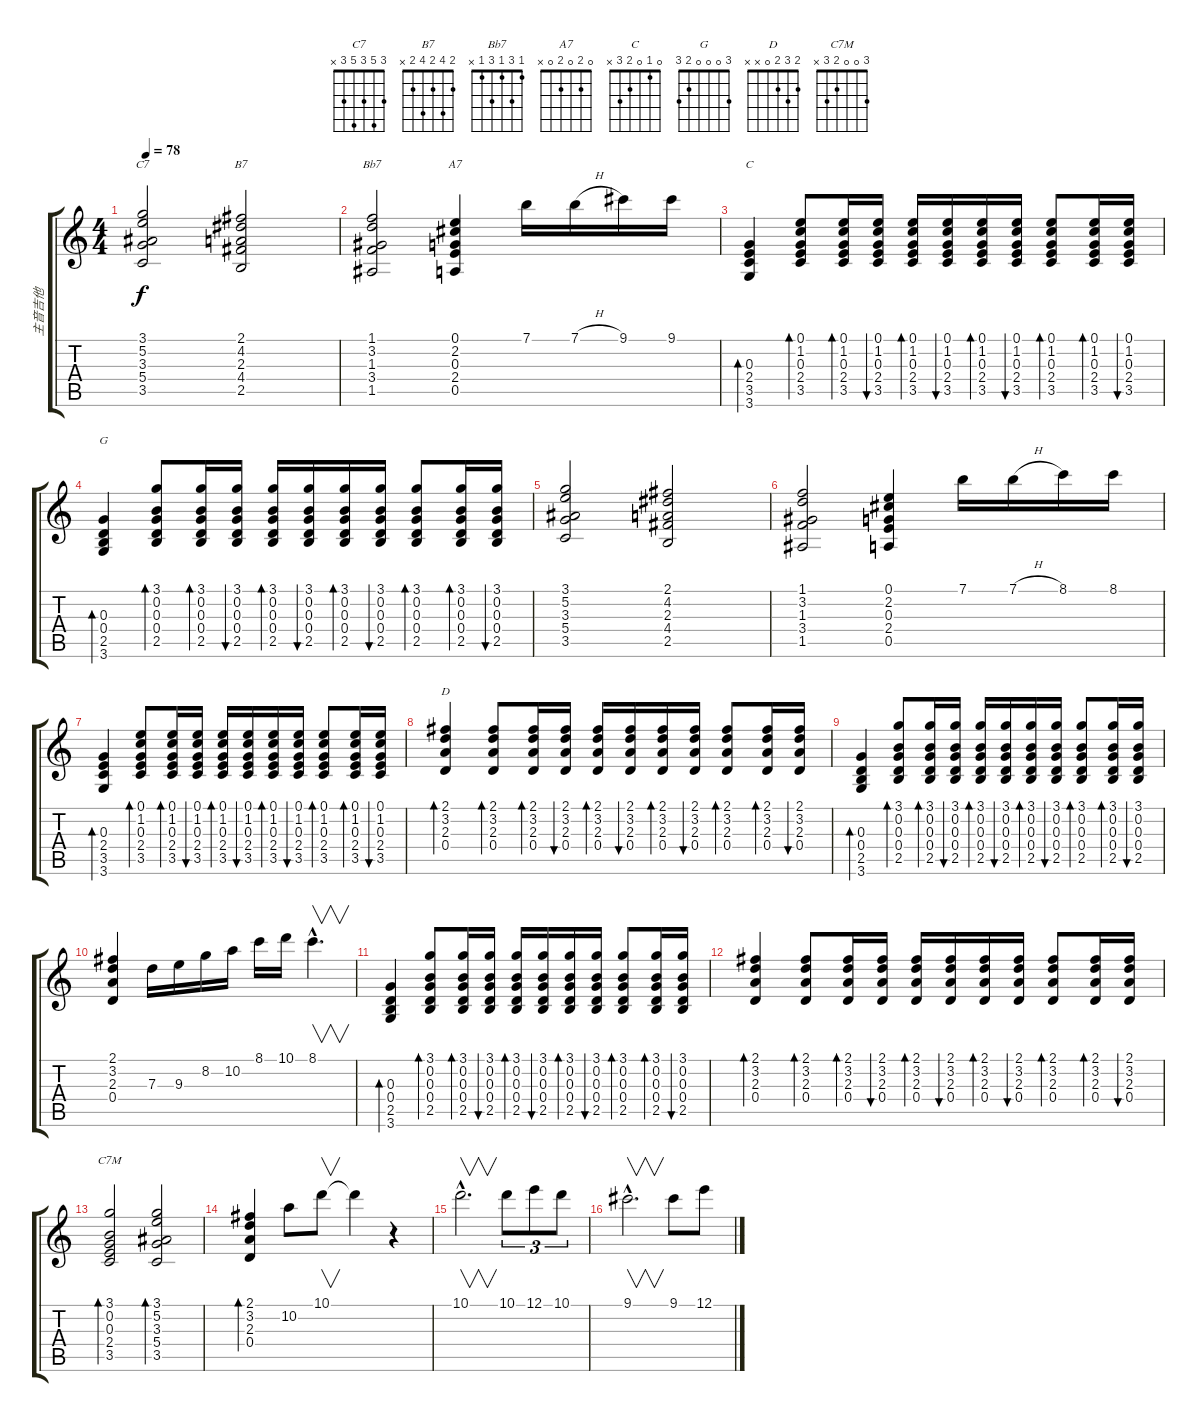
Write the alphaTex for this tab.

\track ("主音吉他" "主音吉他") {instrument electricguitarjazz}
\staff {score tabs}
\tuning (E4 B3 G3 D3 A2 E2) {hide}
\chord ("C7" 3 5 3 5 3 x)
\chord ("B7" 2 4 2 4 2 x)
\chord ("Bb7" 1 3 1 3 1 x)
\chord ("A7" 0 2 0 2 0 x)
\chord ("C" 0 1 0 2 3 x)
\chord ("G" 3 0 0 0 2 3)
\chord ("D" 2 3 2 0 x x)
\chord ("C7M" 3 0 0 2 3 x)
\ts (4 4)
\tempo 78
\clef g2
\ks c
(3.1 5.2 3.3 5.4 3.5).2{ch "C7" dy f} (2.1 4.2 2.3 4.4 2.5).2{ch "B7"} |
(1.1 3.2 1.3 3.4 1.5).2{ch "Bb7"} (0.1 2.2 0.3 2.4 0.5).4{ch "A7"} 7.1.16 7.1{h}.16 9.1.16 9.1.16 |
(0.3 2.4 3.5 3.6).4{bd 60 ch "C"} (0.1 1.2 0.3 2.4 3.5).8{bd 60} (0.1 1.2 0.3 2.4 3.5).16{bd 60} (0.1 1.2 0.3 2.4 3.5).16{bu 60} (0.1 1.2 0.3 2.4 3.5).16{bd 60} (0.1 1.2 0.3 2.4 3.5).16{bu 60} (0.1 1.2 0.3 2.4 3.5).16{bd 60} (0.1 1.2 0.3 2.4 3.5).16{bu 60} (0.1 1.2 0.3 2.4 3.5).8{bd 60} (0.1 1.2 0.3 2.4 3.5).16{bd 60} (0.1 1.2 0.3 2.4 3.5).16{bu 60} |
(0.3 0.4 2.5 3.6).4{bd 60 ch "G"} (3.1 0.2 0.3 0.4 2.5).8{bd 60} (3.1 0.2 0.3 0.4 2.5).16{bd 60} (3.1 0.2 0.3 0.4 2.5).16{bu 60} (3.1 0.2 0.3 0.4 2.5).16{bd 60} (3.1 0.2 0.3 0.4 2.5).16{bu 60} (3.1 0.2 0.3 0.4 2.5).16{bd 60} (3.1 0.2 0.3 0.4 2.5).16{bu 60} (3.1 0.2 0.3 0.4 2.5).8{bd 60} (3.1 0.2 0.3 0.4 2.5).16{bd 60} (3.1 0.2 0.3 0.4 2.5).16{bu 60} |
(3.1 5.2 3.3 5.4 3.5).2 (2.1 4.2 2.3 4.4 2.5).2 |
(1.1 3.2 1.3 3.4 1.5).2 (0.1 2.2 0.3 2.4 0.5).4 7.1.16 7.1{h}.16 8.1.16 8.1.16 |
(0.3 2.4 3.5 3.6).4{bd 60} (0.1 1.2 0.3 2.4 3.5).8{bd 60} (0.1 1.2 0.3 2.4 3.5).16{bd 60} (0.1 1.2 0.3 2.4 3.5).16{bu 60} (0.1 1.2 0.3 2.4 3.5).16{bd 60} (0.1 1.2 0.3 2.4 3.5).16{bu 60} (0.1 1.2 0.3 2.4 3.5).16{bd 60} (0.1 1.2 0.3 2.4 3.5).16{bu 60} (0.1 1.2 0.3 2.4 3.5).8{bd 60} (0.1 1.2 0.3 2.4 3.5).16{bd 60} (0.1 1.2 0.3 2.4 3.5).16{bu 60} |
(2.1 3.2 2.3 0.4).4{bd 60 ch "D"} (2.1 3.2 2.3 0.4).8{bd 60} (2.1 3.2 2.3 0.4).16{bd 60} (2.1 3.2 2.3 0.4).16{bu 60} (2.1 3.2 2.3 0.4).16{bd 60} (2.1 3.2 2.3 0.4).16{bu 60} (2.1 3.2 2.3 0.4).16{bd 60} (2.1 3.2 2.3 0.4).16{bu 60} (2.1 3.2 2.3 0.4).8{bd 60} (2.1 3.2 2.3 0.4).16{bd 60} (2.1 3.2 2.3 0.4).16{bu 60} |
(0.3 0.4 2.5 3.6).4{bd 60} (3.1 0.2 0.3 0.4 2.5).8{bd 60} (3.1 0.2 0.3 0.4 2.5).16{bd 60} (3.1 0.2 0.3 0.4 2.5).16{bu 60} (3.1 0.2 0.3 0.4 2.5).16{bd 60} (3.1 0.2 0.3 0.4 2.5).16{bu 60} (3.1 0.2 0.3 0.4 2.5).16{bd 60} (3.1 0.2 0.3 0.4 2.5).16{bu 60} (3.1 0.2 0.3 0.4 2.5).8{bd 60} (3.1 0.2 0.3 0.4 2.5).16{bd 60} (3.1 0.2 0.3 0.4 2.5).16{bu 60} |
(2.1 3.2 2.3 0.4).4 7.3.16 9.3.16 8.2.16 10.2.16 8.1.16 10.1.16 8.1{hac}.4{v d} |
(0.3 0.4 2.5 3.6).4{bd 60} (3.1 0.2 0.3 0.4 2.5).8{bd 60} (3.1 0.2 0.3 0.4 2.5).16{bd 60} (3.1 0.2 0.3 0.4 2.5).16{bu 60} (3.1 0.2 0.3 0.4 2.5).16{bd 60} (3.1 0.2 0.3 0.4 2.5).16{bu 60} (3.1 0.2 0.3 0.4 2.5).16{bd 60} (3.1 0.2 0.3 0.4 2.5).16{bu 60} (3.1 0.2 0.3 0.4 2.5).8{bd 60} (3.1 0.2 0.3 0.4 2.5).16{bd 60} (3.1 0.2 0.3 0.4 2.5).16{bu 60} |
(2.1 3.2 2.3 0.4).4{bd 60} (2.1 3.2 2.3 0.4).8{bd 60} (2.1 3.2 2.3 0.4).16{bd 60} (2.1 3.2 2.3 0.4).16{bu 60} (2.1 3.2 2.3 0.4).16{bd 60} (2.1 3.2 2.3 0.4).16{bu 60} (2.1 3.2 2.3 0.4).16{bd 60} (2.1 3.2 2.3 0.4).16{bu 60} (2.1 3.2 2.3 0.4).8{bd 60} (2.1 3.2 2.3 0.4).16{bd 60} (2.1 3.2 2.3 0.4).16{bu 60} |
(3.1 0.2 0.3 2.4 3.5).2{bd 60 ch "C7M"} (3.1 5.2 3.3 5.4 3.5).2{bd 60} |
(2.1 3.2 2.3 0.4).4{bd 60} 10.2.8 10.1.8{v} 10.1{t}.4 r.4 |
10.1{hac}.2{v d} 10.1.8{tu (3 2)} 12.1.8{tu (3 2)} 10.1.8{tu (3 2)} |
9.1{hac}.2{v d} 9.1.8 12.1.8
